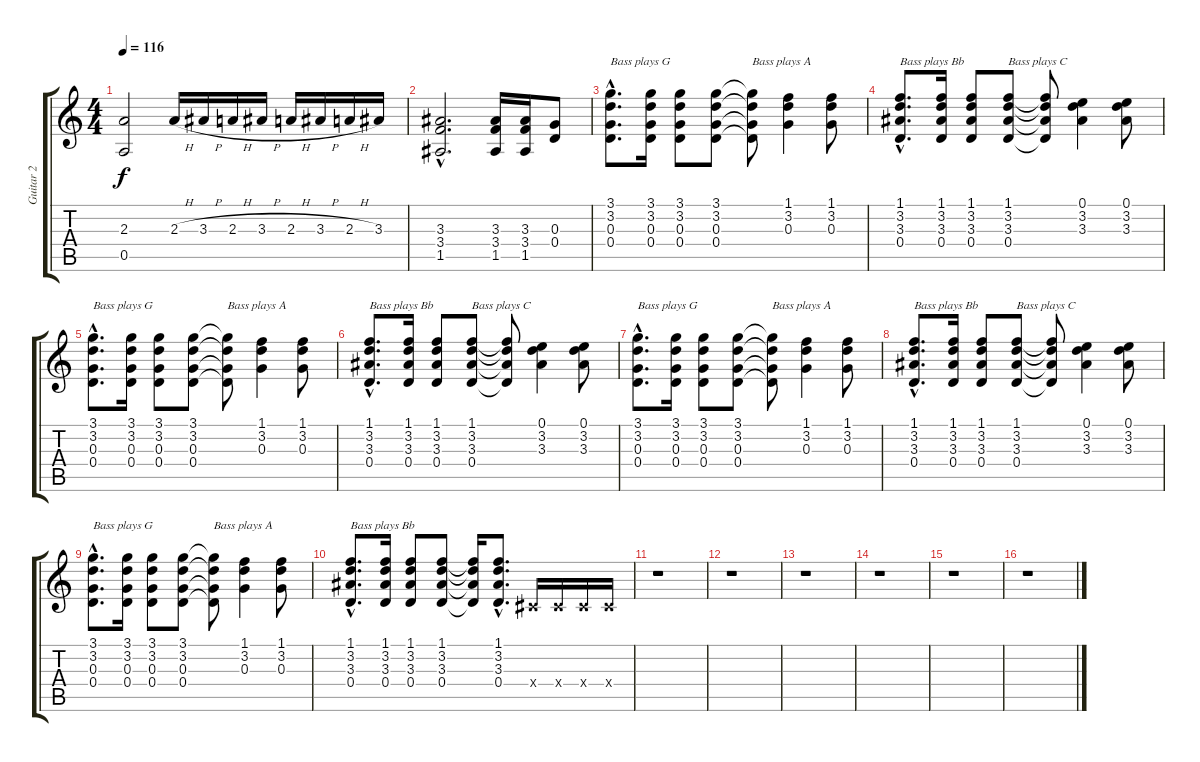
\track ("Guitar 2" "Guitar 2") {instrument overdrivenguitar}
\staff {score tabs}
\tuning (E4 B3 G3 D3 A2 E2) {hide}
\ts (4 4)
\tempo 116
\clef g2
\ks c
(2.3 0.5).2{dy f} 2.3{h}.16 3.3{h}.16 2.3{h}.16 3.3{h}.16 2.3{h}.16 3.3{h}.16 2.3{h}.16 3.3.16 |
(3.3{hac} 3.4{hac} 1.5{hac}).2{d} (3.3 3.4 1.5).16 (3.3 3.4 1.5).16 (0.3 0.4).8 |
(3.1{hac} 3.2{hac} 0.3{hac} 0.4{hac}).8{d txt "Bass plays G"} (3.1 3.2 0.3 0.4).16 (3.1 3.2 0.3 0.4).8 (3.1 3.2 0.3 0.4).8 (3.1{t} 3.2{t} 0.3{t} 0.4{t}).8{txt "Bass plays A"} (1.1 3.2 0.3).4 (1.1 3.2 0.3).8 |
(1.1{hac} 3.2{hac} 3.3{hac} 0.4{hac}).8{d txt "Bass plays Bb"} (1.1 3.2 3.3 0.4).16 (1.1 3.2 3.3 0.4).8 (1.1 3.2 3.3 0.4).8{txt "Bass plays C"} (1.1{t} 3.2{t} 3.3{t} 0.4{t}).8 (0.1 3.2 3.3).4 (0.1 3.2 3.3).8 |
(3.1{hac} 3.2{hac} 0.3{hac} 0.4{hac}).8{d txt "Bass plays G"} (3.1 3.2 0.3 0.4).16 (3.1 3.2 0.3 0.4).8 (3.1 3.2 0.3 0.4).8 (3.1{t} 3.2{t} 0.3{t} 0.4{t}).8{txt "Bass plays A"} (1.1 3.2 0.3).4 (1.1 3.2 0.3).8 |
(1.1{hac} 3.2{hac} 3.3{hac} 0.4{hac}).8{d txt "Bass plays Bb"} (1.1 3.2 3.3 0.4).16 (1.1 3.2 3.3 0.4).8 (1.1 3.2 3.3 0.4).8{txt "Bass plays C"} (1.1{t} 3.2{t} 3.3{t} 0.4{t}).8 (0.1 3.2 3.3).4 (0.1 3.2 3.3).8 |
(3.1{hac} 3.2{hac} 0.3{hac} 0.4{hac}).8{d txt "Bass plays G"} (3.1 3.2 0.3 0.4).16 (3.1 3.2 0.3 0.4).8 (3.1 3.2 0.3 0.4).8 (3.1{t} 3.2{t} 0.3{t} 0.4{t}).8{txt "Bass plays A"} (1.1 3.2 0.3).4 (1.1 3.2 0.3).8 |
(1.1{hac} 3.2{hac} 3.3{hac} 0.4{hac}).8{d txt "Bass plays Bb"} (1.1 3.2 3.3 0.4).16 (1.1 3.2 3.3 0.4).8 (1.1 3.2 3.3 0.4).8{txt "Bass plays C"} (1.1{t} 3.2{t} 3.3{t} 0.4{t}).8 (0.1 3.2 3.3).4 (0.1 3.2 3.3).8 |
(3.1{hac} 3.2{hac} 0.3{hac} 0.4{hac}).8{d txt "Bass plays G"} (3.1 3.2 0.3 0.4).16 (3.1 3.2 0.3 0.4).8 (3.1 3.2 0.3 0.4).8 (3.1{t} 3.2{t} 0.3{t} 0.4{t}).8{txt "Bass plays A"} (1.1 3.2 0.3).4 (1.1 3.2 0.3).8 |
(1.1{hac} 3.2{hac} 3.3{hac} 0.4{hac}).8{d txt "Bass plays Bb"} (1.1 3.2 3.3 0.4).16 (1.1 3.2 3.3 0.4).8 (1.1 3.2 3.3 0.4).8 (1.1{t} 3.2{t} 3.3{t} 0.4{t}).16 (1.1{hac} 3.2{hac} 3.3{hac} 0.4{hac}).8{d} -1.4{x}.16 -1.4{x}.16 -1.4{x}.16 -1.4{x}.16 |
r.1 |
r.1 |
r.1 |
r.1 |
r.1 |
r.1
